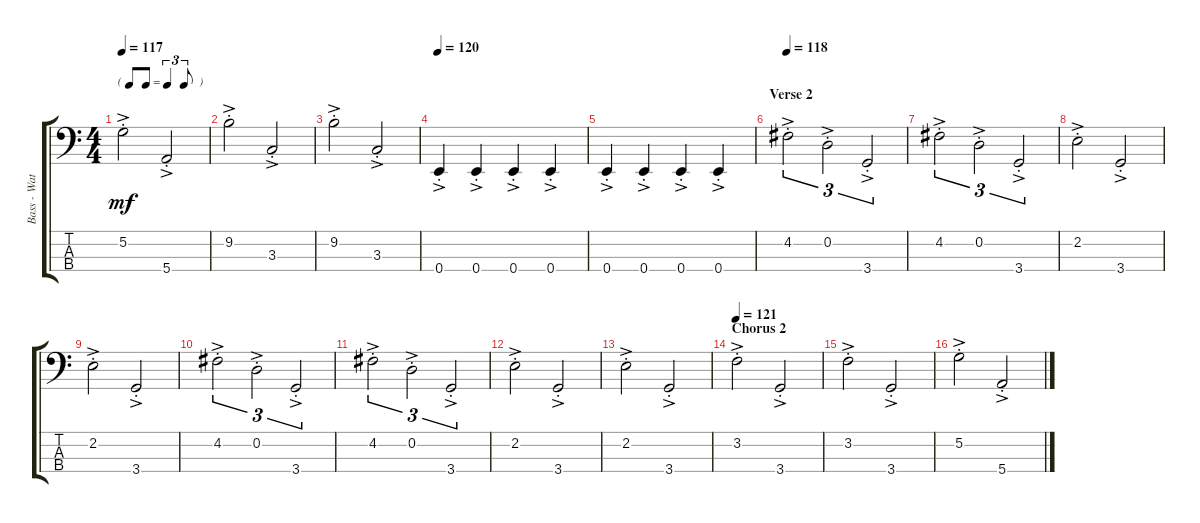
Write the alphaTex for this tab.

\track ("Bass - Waters" "Bass - Wat") {instrument electricbassfinger}
\staff {score tabs}
\tuning (G2 D2 A1 E1) {hide}
\ts (4 4)
\tf triplet8th
\tempo 117
\clef f4
\ks c
5.2{ac st}.2{dy mf} 5.4{ac st}.2 |
9.2{ac st}.2 3.3{ac st}.2 |
9.2{ac st}.2 3.3{ac st}.2 |
\tempo 120
0.4{ac st}.4 0.4{ac st}.4 0.4{ac st}.4 0.4{ac st}.4 |
0.4{ac st}.4 0.4{ac st}.4 0.4{ac st}.4 0.4{ac st}.4 |
\section ("" "Verse 2")
\tempo 118
4.2{ac st}.2{tu (3 2)} 0.2{ac st}.2{tu (3 2)} 3.4{ac st}.2{tu (3 2)} |
4.2{ac st}.2{tu (3 2)} 0.2{ac st}.2{tu (3 2)} 3.4{ac st}.2{tu (3 2)} |
2.2{ac st}.2 3.4{ac st}.2 |
2.2{ac st}.2 3.4{ac st}.2 |
4.2{ac st}.2{tu (3 2)} 0.2{ac st}.2{tu (3 2)} 3.4{ac st}.2{tu (3 2)} |
4.2{ac st}.2{tu (3 2)} 0.2{ac st}.2{tu (3 2)} 3.4{ac st}.2{tu (3 2)} |
2.2{ac st}.2 3.4{ac st}.2 |
2.2{ac st}.2 3.4{ac st}.2 |
\section ("" "Chorus 2")
\tempo 121
3.2{ac st}.2 3.4{ac st}.2 |
3.2{ac st}.2 3.4{ac st}.2 |
5.2{ac st}.2 5.4{ac st}.2
